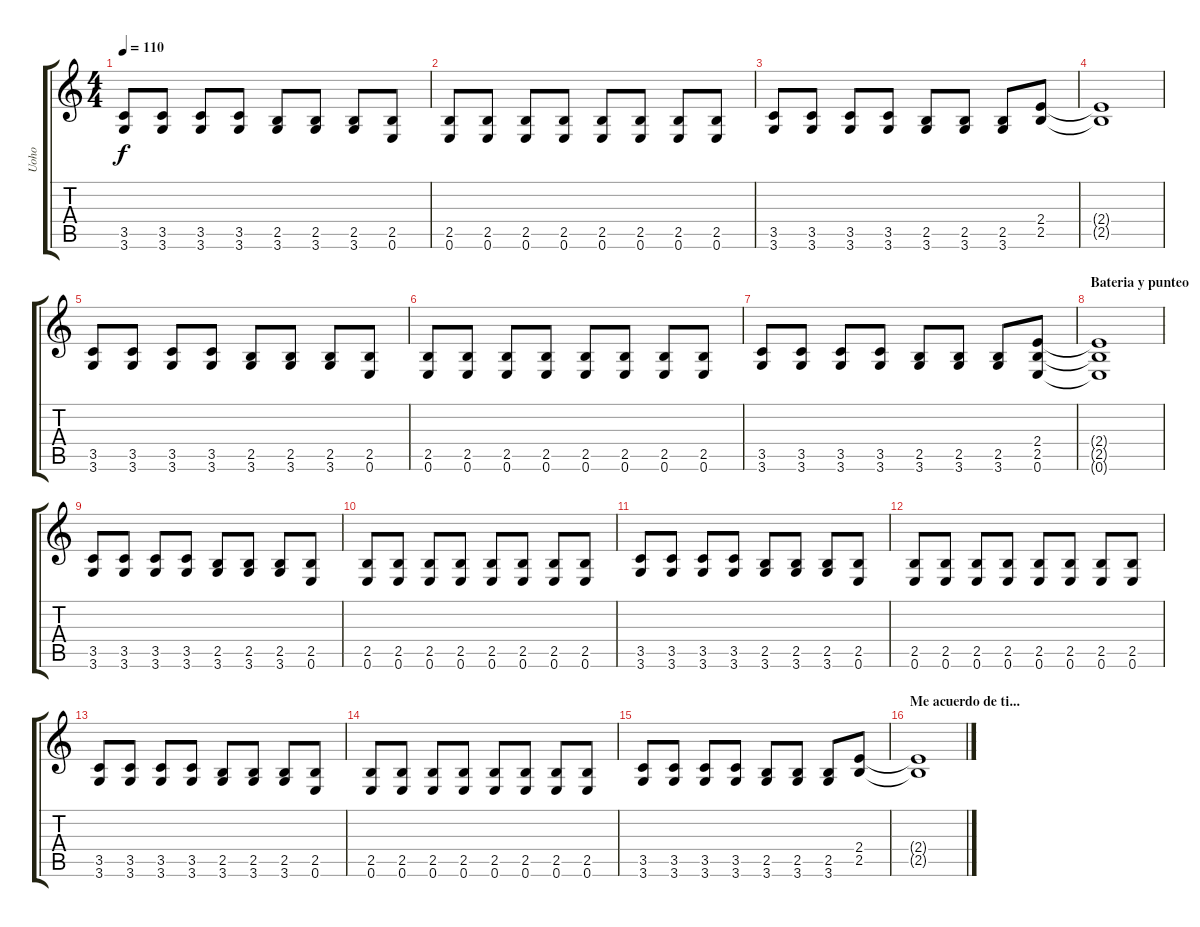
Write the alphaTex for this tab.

\track ("Uoho" "Uoho") {instrument overdrivenguitar}
\staff {score tabs}
\tuning (E4 B3 G3 D3 A2 E2) {hide}
\ts (4 4)
\tempo 110
\clef g2
\ks c
(3.5 3.6).8{dy f instrument overdrivenguitar} (3.5 3.6).8 (3.5 3.6).8 (3.5 3.6).8 (2.5 3.6).8 (2.5 3.6).8 (2.5 3.6).8 (2.5 0.6).8 |
(2.5 0.6).8 (2.5 0.6).8 (2.5 0.6).8 (2.5 0.6).8 (2.5 0.6).8 (2.5 0.6).8 (2.5 0.6).8 (2.5 0.6).8 |
(3.5 3.6).8 (3.5 3.6).8 (3.5 3.6).8 (3.5 3.6).8 (2.5 3.6).8 (2.5 3.6).8 (2.5 3.6).8 (2.4 2.5).8 |
(2.4{t} 2.5{t}).1 |
(3.5 3.6).8 (3.5 3.6).8 (3.5 3.6).8 (3.5 3.6).8 (2.5 3.6).8 (2.5 3.6).8 (2.5 3.6).8 (2.5 0.6).8 |
(2.5 0.6).8 (2.5 0.6).8 (2.5 0.6).8 (2.5 0.6).8 (2.5 0.6).8 (2.5 0.6).8 (2.5 0.6).8 (2.5 0.6).8 |
(3.5 3.6).8 (3.5 3.6).8 (3.5 3.6).8 (3.5 3.6).8 (2.5 3.6).8 (2.5 3.6).8 (2.5 3.6).8 (2.4 2.5 0.6).8 |
\section ("" "Bateria y punteo")
(2.4{t} 2.5{t} 0.6{t}).1 |
(3.5 3.6).8 (3.5 3.6).8 (3.5 3.6).8 (3.5 3.6).8 (2.5 3.6).8 (2.5 3.6).8 (2.5 3.6).8 (2.5 0.6).8 |
(2.5 0.6).8 (2.5 0.6).8 (2.5 0.6).8 (2.5 0.6).8 (2.5 0.6).8 (2.5 0.6).8 (2.5 0.6).8 (2.5 0.6).8 |
(3.5 3.6).8 (3.5 3.6).8 (3.5 3.6).8 (3.5 3.6).8 (2.5 3.6).8 (2.5 3.6).8 (2.5 3.6).8 (2.5 0.6).8 |
(2.5 0.6).8 (2.5 0.6).8 (2.5 0.6).8 (2.5 0.6).8 (2.5 0.6).8 (2.5 0.6).8 (2.5 0.6).8 (2.5 0.6).8 |
(3.5 3.6).8 (3.5 3.6).8 (3.5 3.6).8 (3.5 3.6).8 (2.5 3.6).8 (2.5 3.6).8 (2.5 3.6).8 (2.5 0.6).8 |
(2.5 0.6).8 (2.5 0.6).8 (2.5 0.6).8 (2.5 0.6).8 (2.5 0.6).8 (2.5 0.6).8 (2.5 0.6).8 (2.5 0.6).8 |
(3.5 3.6).8 (3.5 3.6).8 (3.5 3.6).8 (3.5 3.6).8 (2.5 3.6).8 (2.5 3.6).8 (2.5 3.6).8 (2.4 2.5).8 |
\section ("" "Me acuerdo de ti...")
(2.4{t} 2.5{t}).1
